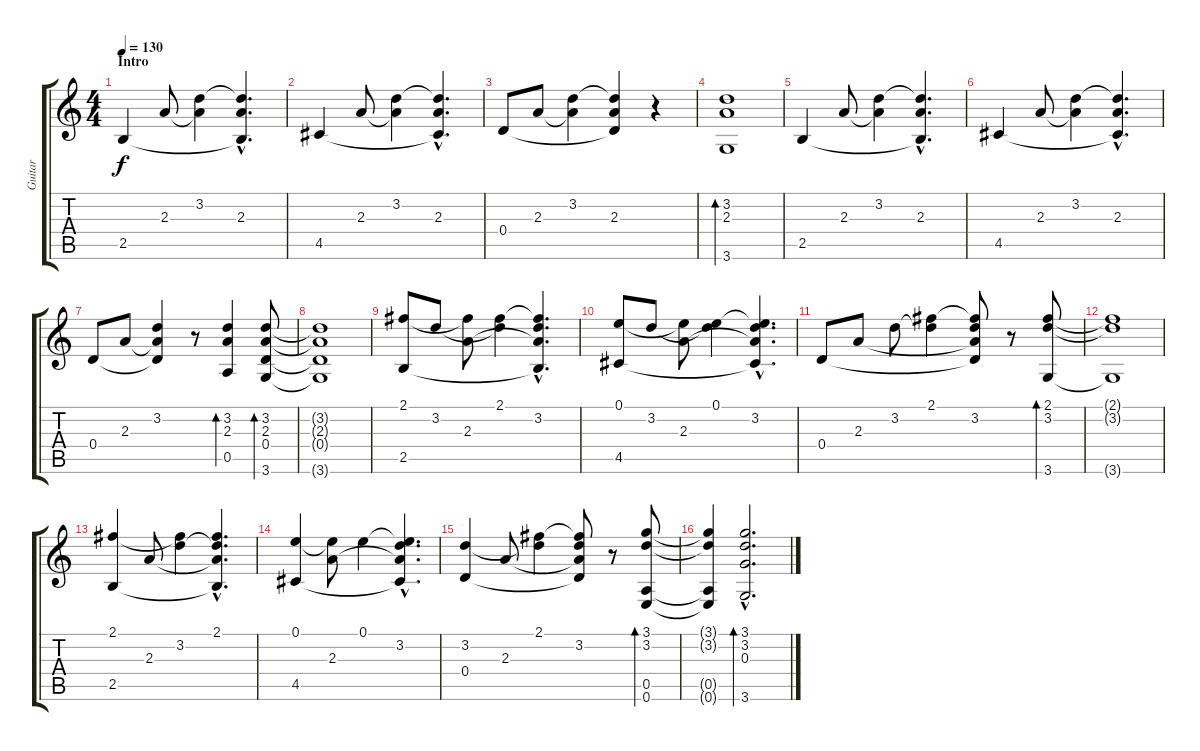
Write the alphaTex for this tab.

\track ("Guitar" "Guitar") {instrument electricguitarjazz}
\staff {score tabs}
\tuning (E4 B3 G3 D3 A2 E2) {hide}
\ts (4 4)
\section ("" "Intro")
\tempo 130
\tempo 125
\tempo 130
\clef g2
\ks c
2.5.4{dy f instrument electricguitarjazz} 2.3.8 (3.2 2.3{t}).4 (3.2{hac t} 2.3{hac} 2.5{hac t}).4{d} |
4.5.4 2.3.8 (3.2 2.3{t}).4 (3.2{hac t} 2.3{hac} 4.5{hac t}).4{d} |
0.4.8 2.3.8 (3.2 2.3{t}).4 (3.2{t} 2.3 0.4{t}).4 r.4 |
(3.2 2.3 3.6).1{bd 120} |
2.5.4 2.3.8 (3.2 2.3{t}).4 (3.2{hac t} 2.3{hac} 2.5{hac t}).4{d} |
4.5.4 2.3.8 (3.2 2.3{t}).4 (3.2{hac t} 2.3{hac} 4.5{hac t}).4{d} |
0.4.8 2.3.8 (3.2 2.3{t} 0.4{t}).4 r.8 (3.2 2.3 0.5).4{bd 120} (3.2 2.3 0.4 3.6).8{bd 120} |
(3.2{t} 2.3{t} 0.4{t} 3.6{t}).1 |
(2.1 2.5).8 3.2.8 (2.1{t} 2.3).8 (2.1 3.2{t}).4 (2.1{hac t} 3.2{hac} 2.3{hac t} 2.5{hac t}).4{d} |
(0.1 4.5).8 3.2.8 (0.1{t} 2.3).8 (0.1 3.2{t}).4 (0.1{hac t} 3.2{hac} 2.3{hac t} 4.5{hac t}).4{d} |
0.4.8 2.3.8 3.2.8 (2.1 3.2{t}).4 (2.1{t} 3.2 2.3{t} 0.4{t}).8 r.8 (2.1 3.2 3.6).8{bd 120} |
(2.1{t} 3.2{t} 3.6{t}).1 |
(2.1 2.5).4 2.3.8 (2.1{t} 3.2).4 (2.1{hac} 3.2{hac t} 2.3{hac t} 2.5{hac t}).4{d} |
(0.1 4.5).4 (0.1{t} 2.3).8 0.1.4 (0.1{hac t} 3.2{hac} 2.3{hac t} 4.5{hac t}).4{d} |
(3.2 0.4).4 2.3.8 (2.1 3.2{t}).4 (2.1{t} 3.2 2.3{t} 0.4{t}).8 r.8 (3.1 3.2 0.5 0.6).8{bd 120} |
(3.1{t} 3.2{t} 0.5{t} 0.6{t}).4 (3.1{hac} 3.2{hac} 0.3{hac} 3.6{hac}).2{d bd 120}
